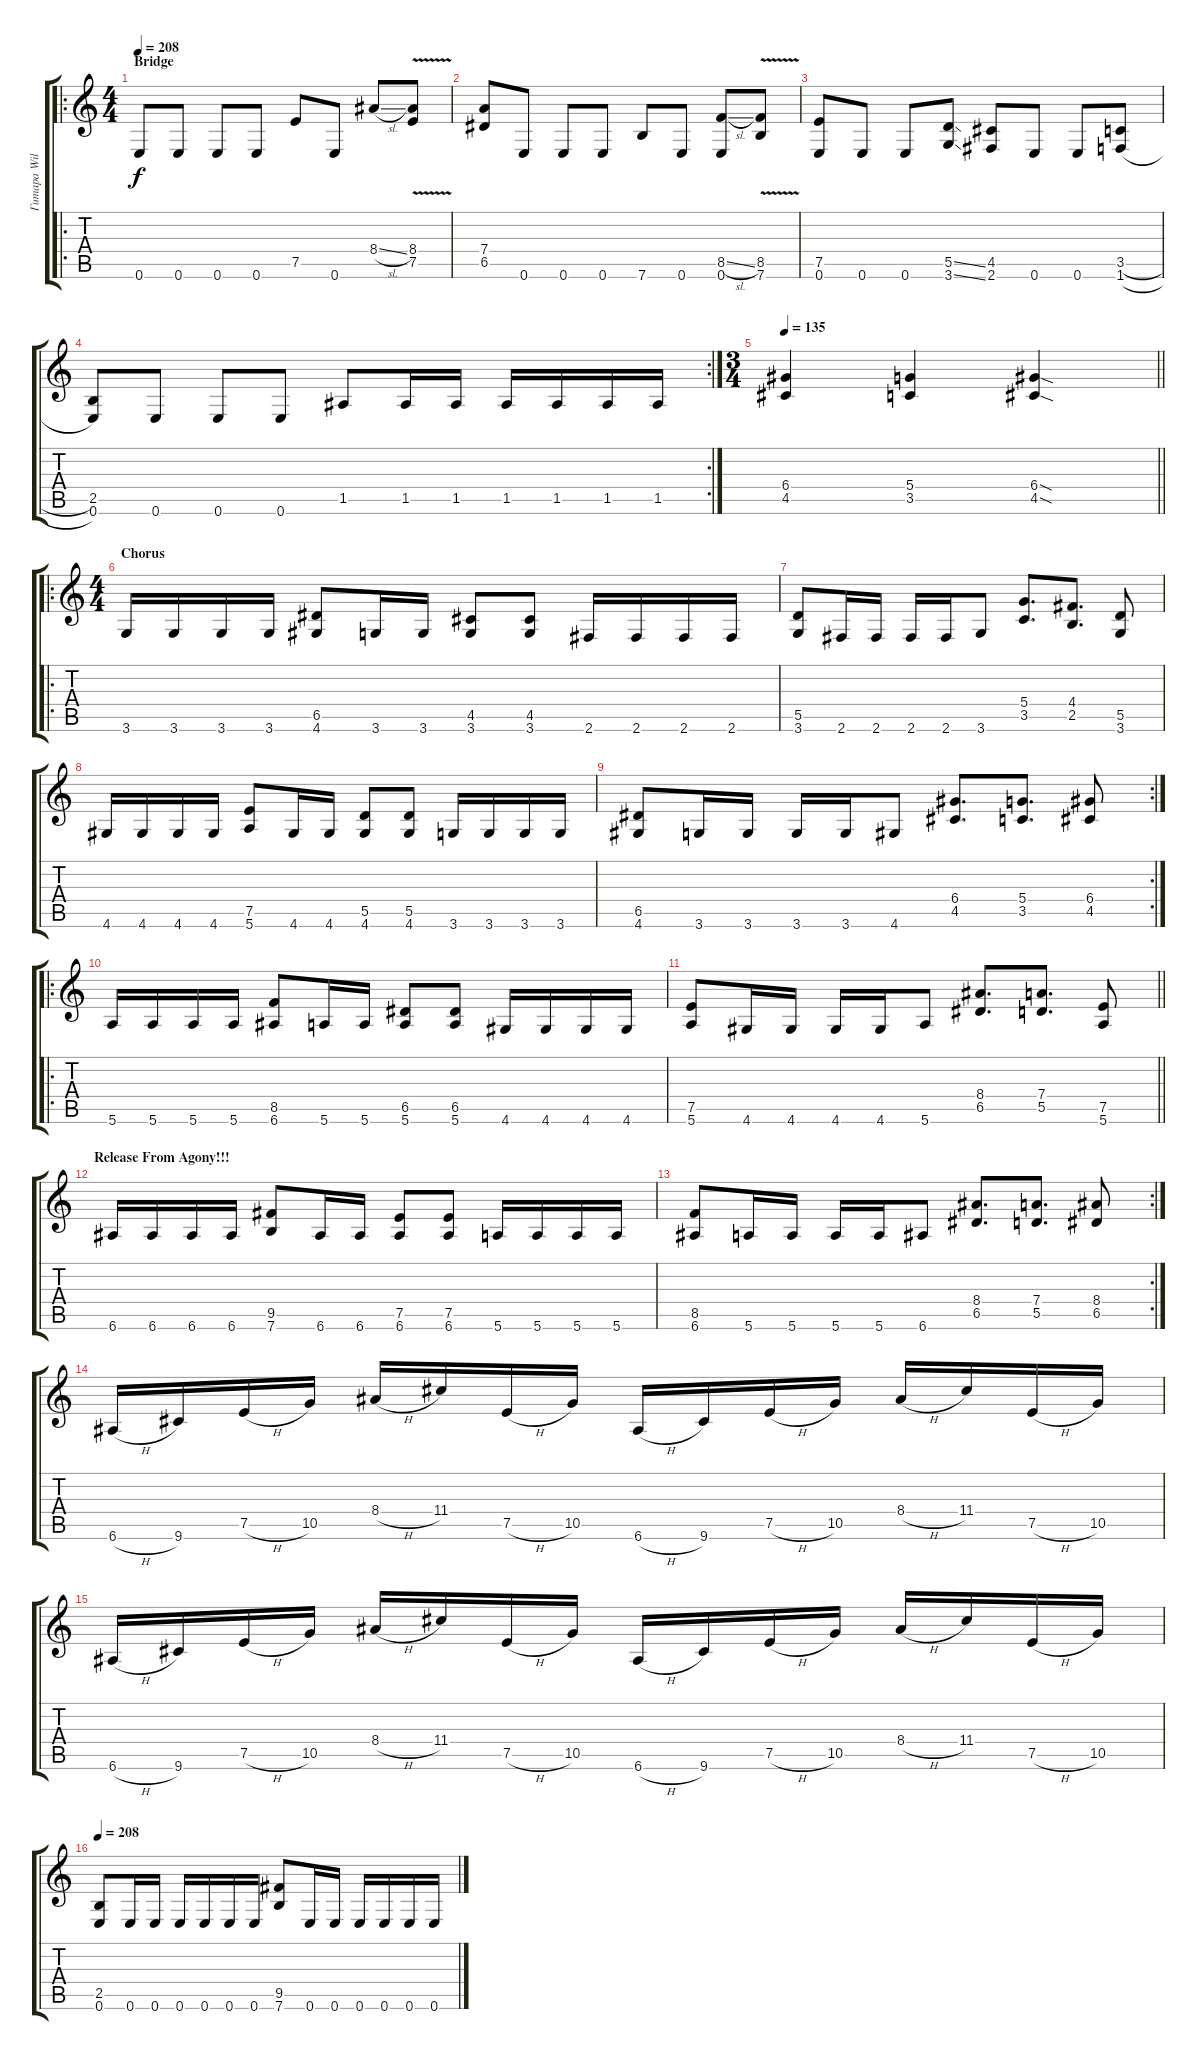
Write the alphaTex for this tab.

\track ("Гитара Wilkens" "Гитара Wil") {instrument distortionguitar}
\staff {score tabs}
\tuning (E4 B3 G3 D3 A2 E2) {hide}
\ro
\ts (4 4)
\section ("" "Bridge")
\tempo 208
\clef g2
\ks c
0.6.8{dy f} 0.6.8 0.6.8 0.6.8 7.5.8 0.6.8 8.4{sl}.8 (8.4{v} 7.5).8 |
(7.4 6.5).8 0.6.8 0.6.8 0.6.8 7.6.8 0.6.8 (8.5{sl} 0.6).8 (8.5{v} 7.6).8 |
(7.5 0.6).8 0.6.8 0.6.8 (5.5{ss} 3.6{ss}).8 (4.5 2.6).8 0.6.8 0.6.8 (3.5{h} 1.6{h}).8 |
\rc 2
(2.5 0.6).8 0.6.8 0.6.8 0.6.8 1.5.8 1.5.16 1.5.16 1.5.16 1.5.16 1.5.16 1.5.16 |
\ts (3 4)
\tempo 135
\barLineRight lightlight
(6.4 4.5).4 (5.4 3.5).4 (6.4{sod} 4.5{sod}).4 |
\ro
\ts (4 4)
\section ("" "Chorus")
3.6.16 3.6.16 3.6.16 3.6.16 (6.5 4.6).8 3.6.16 3.6.16 (4.5 3.6).8 (4.5 3.6).8 2.6.16 2.6.16 2.6.16 2.6.16 |
(5.5 3.6).8 2.6.16 2.6.16 2.6.16 2.6.16 3.6.8 (5.4 3.5).8{d} (4.4 2.5).8{d} (5.5 3.6).8 |
4.6.16 4.6.16 4.6.16 4.6.16 (7.5 5.6).8 4.6.16 4.6.16 (5.5 4.6).8 (5.5 4.6).8 3.6.16 3.6.16 3.6.16 3.6.16 |
\rc 2
(6.5 4.6).8 3.6.16 3.6.16 3.6.16 3.6.16 4.6.8 (6.4 4.5).8{d} (5.4 3.5).8{d} (6.4 4.5).8 |
\ro
5.6.16 5.6.16 5.6.16 5.6.16 (8.5 6.6).8 5.6.16 5.6.16 (6.5 5.6).8 (6.5 5.6).8 4.6.16 4.6.16 4.6.16 4.6.16 |
\barLineRight lightlight
(7.5 5.6).8 4.6.16 4.6.16 4.6.16 4.6.16 5.6.8 (8.4 6.5).8{d} (7.4 5.5).8{d} (7.5 5.6).8 |
\section ("" "Release From Agony!!!")
6.6.16 6.6.16 6.6.16 6.6.16 (9.5 7.6).8 6.6.16 6.6.16 (7.5 6.6).8 (7.5 6.6).8 5.6.16 5.6.16 5.6.16 5.6.16 |
\rc 2
(8.5 6.6).8 5.6.16 5.6.16 5.6.16 5.6.16 6.6.8 (8.4 6.5).8{d} (7.4 5.5).8{d} (8.4 6.5).8 |
6.6{h}.16 9.6.16 7.5{h}.16 10.5.16 8.4{h}.16 11.4.16 7.5{h}.16 10.5.16 6.6{h}.16 9.6.16 7.5{h}.16 10.5.16 8.4{h}.16 11.4.16 7.5{h}.16 10.5.16 |
6.6{h}.16 9.6.16 7.5{h}.16 10.5.16 8.4{h}.16 11.4.16 7.5{h}.16 10.5.16 6.6{h}.16 9.6.16 7.5{h}.16 10.5.16 8.4{h}.16 11.4.16 7.5{h}.16 10.5.16 |
\tempo 208
(2.5 0.6).8 0.6.16 0.6.16 0.6.16 0.6.16 0.6.16 0.6.16 (9.5 7.6).8 0.6.16 0.6.16 0.6.16 0.6.16 0.6.16 0.6.16
